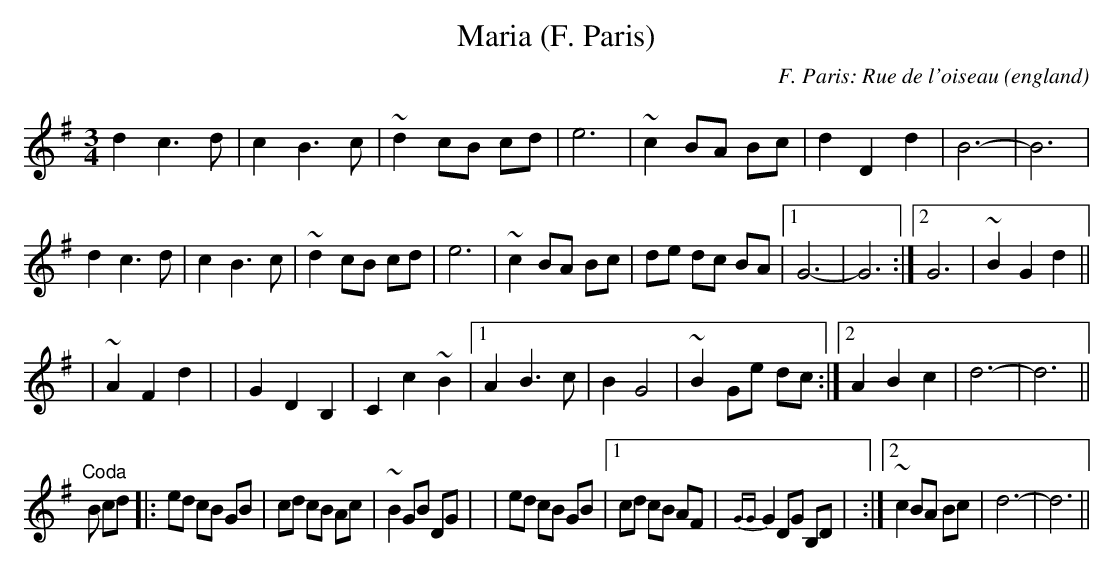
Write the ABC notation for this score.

X:1
T:Maria (F. Paris)
O:england
C:F. Paris: Rue de l'oiseau
M:3/4
L:1/8
K:G
d2c3d|c2B3c|~d2 cB cd|e6|\
~c2 BA Bc|d2D2d2|B6-|B6|
d2c3d|c2B3c|~d2 cB cd|e6|\
~c2 BA Bc|de dc BA|1 G6-|G6:|2 G6|~B2G2d2||
|:+E6c6+|~A2F2d2|+G6B6+|G2D2B,2|\
C2c2~B2|1 A2B3c|B2G4|~B2 Ge dc:|2 A2B2c2|d6-|d6||
"Coda"B cd|:ed cB GB|cd cB Ac|~B2 GB DG|+d6B6+|\
ed cB GB|1 cd  cB AF|{GG}G2 DG B,D|\
+B,6G6+:|2 ~c2 BA Bc|d6-|d6||
